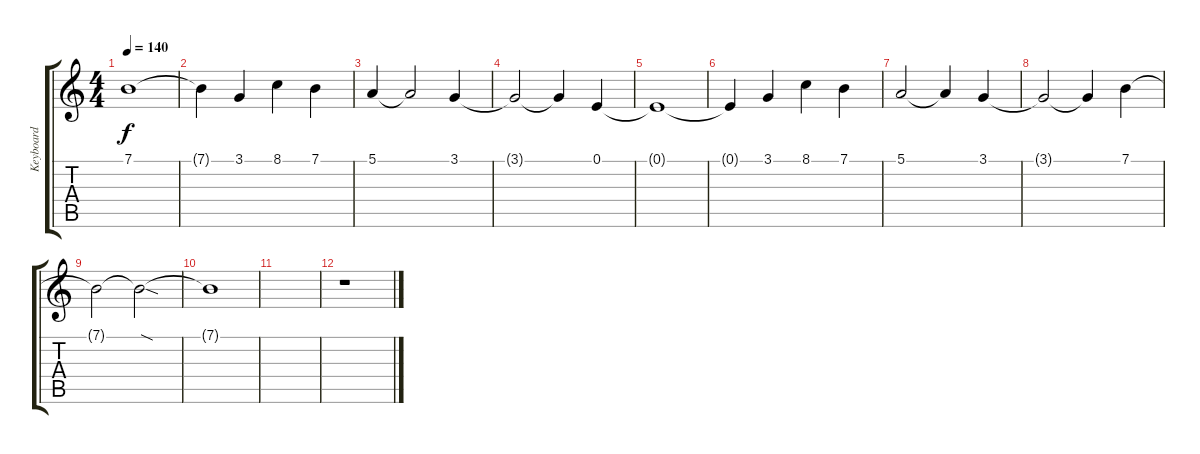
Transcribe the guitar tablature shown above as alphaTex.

\track ("Keyboard" "Keyboard") {instrument electricpiano1}
\staff {score tabs}
\tuning (E4 B3 G3 D3 A2 E2) {hide}
\ts (4 4)
\tempo 140
\clef g2
\ks c
7.1{t}.1{dy f} |
7.1{t}.4 3.1.4 8.1.4 7.1.4 |
5.1.4 5.1{t}.2 3.1.4 |
3.1{t}.2 3.1{t}.4 0.1.4 |
0.1{t}.1 |
0.1{t}.4 3.1.4 8.1.4 7.1.4 |
5.1.2 5.1{t}.4 3.1.4 |
3.1{t}.2 3.1{t}.4 7.1.4 |
7.1{t}.2 7.1{sod t}.2 |
7.1{t}.1 |
|
r.1
